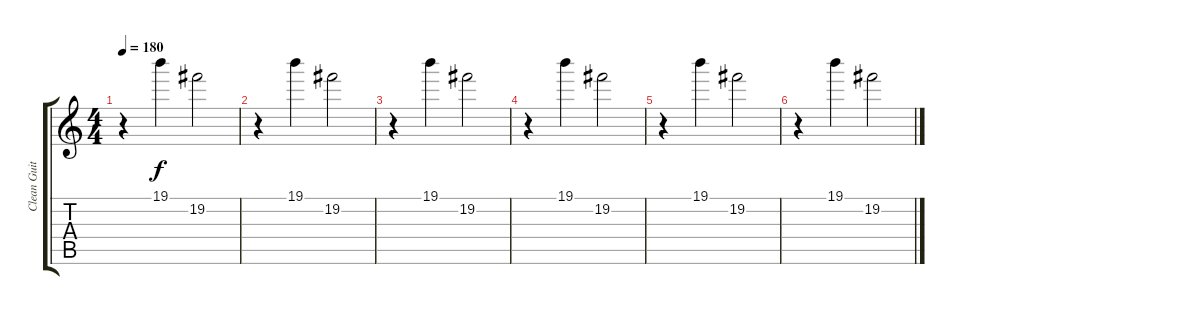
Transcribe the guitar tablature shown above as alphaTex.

\track ("Clean Guitar 2" "Clean Guit") {instrument electricguitarclean}
\staff {score tabs}
\tuning (E4 B3 G3 D3 A2 E2) {hide}
\ts (4 4)
\tempo 180
\clef g2
\ks c
r.4{dy f} 19.1.4 19.2.2 |
r.4 19.1.4 19.2.2 |
r.4 19.1.4 19.2.2 |
r.4 19.1.4 19.2.2 |
r.4 19.1.4 19.2.2 |
r.4 19.1.4 19.2.2
